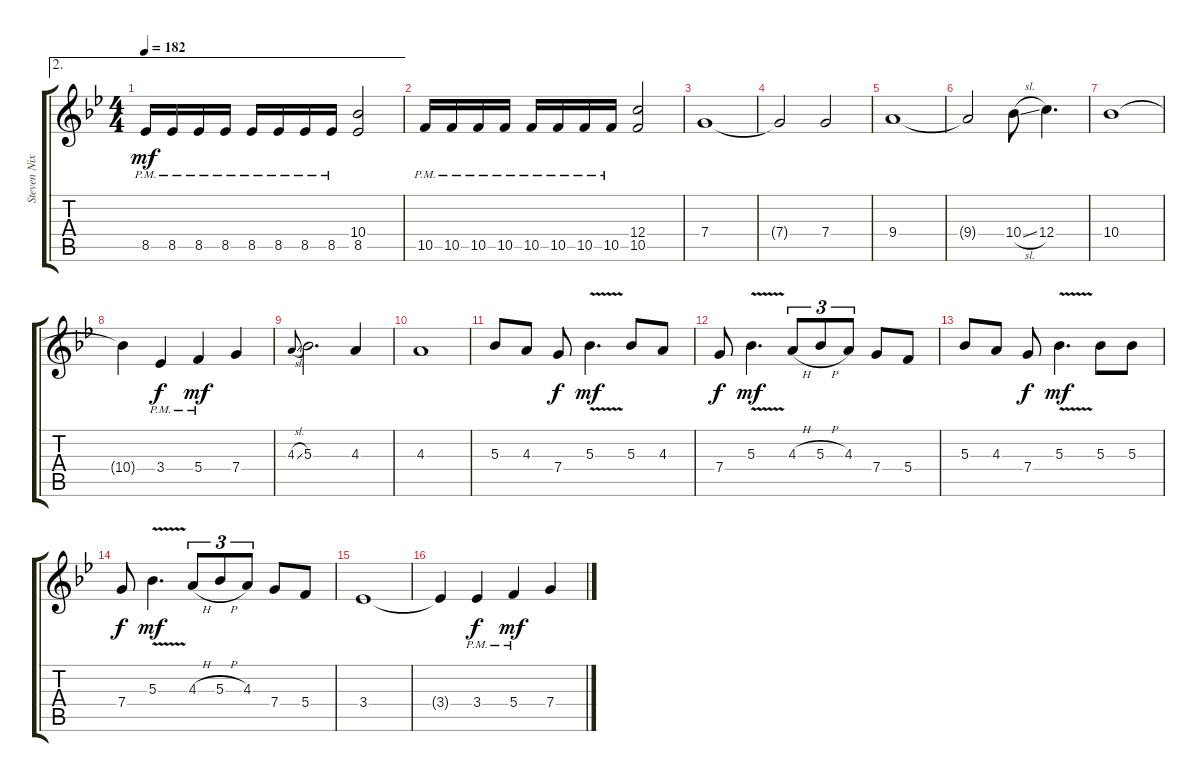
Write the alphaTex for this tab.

\track ("Steven Nixon" "Steven Nix") {instrument distortionguitar}
\staff {score tabs}
\tuning (D4 A3 F3 C3 G2 C2) {hide}
\ae 2
\ts (4 4)
\tempo 182
\clef g2
\ks bb
8.5{pm}.16{dy mf} 8.5{pm}.16 8.5{pm}.16 8.5{pm}.16 8.5{pm}.16 8.5{pm}.16 8.5{pm}.16 8.5{pm}.16 (10.4 8.5).2 |
10.5{pm}.16 10.5{pm}.16 10.5{pm}.16 10.5{pm}.16 10.5{pm}.16 10.5{pm}.16 10.5{pm}.16 10.5{pm}.16 (12.4 10.5).2 |
7.4.1 |
7.4{t}.2 7.4.2 |
9.4.1 |
9.4{t}.2 10.4{sl}.8 12.4.4{d} |
10.4.1 |
10.4{t}.4 3.4{pm}.4{dy f} 5.4{pm}.4{dy mf} 7.4.4 |
4.3{sl}.8{gr onbeat} 5.3.2{d} 4.3.4 |
4.3.1 |
5.3.8 4.3.8 7.4.8{dy f} 5.3{v}.4{d dy mf} 5.3.8 4.3.8 |
7.4.8{dy f} 5.3{v}.4{d dy mf} 4.3{h}.8{tu (3 2)} 5.3{h}.8{tu (3 2)} 4.3.8{tu (3 2)} 7.4.8 5.4.8 |
5.3.8 4.3.8 7.4.8{dy f} 5.3{v}.4{d dy mf} 5.3.8 5.3.8 |
7.4.8{dy f} 5.3{v}.4{d dy mf} 4.3{h}.8{tu (3 2)} 5.3{h}.8{tu (3 2)} 4.3.8{tu (3 2)} 7.4.8 5.4.8 |
3.4.1 |
3.4{t}.4 3.4{pm}.4{dy f} 5.4{pm}.4{dy mf} 7.4.4
